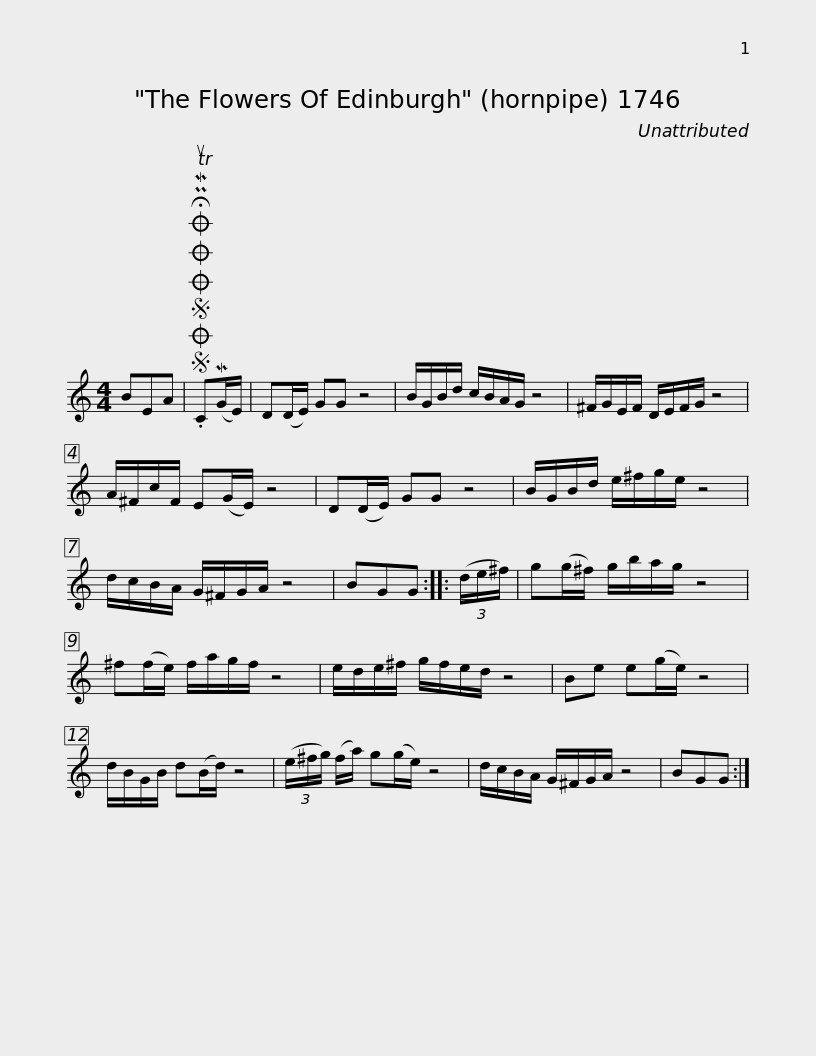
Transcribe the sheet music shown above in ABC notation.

X:1
L:1/8
M:4/4
I:linebreak $
K:C
V:1 treble
V:1
 BEA |SOSOOO .!fermata!PMTuC(MG/E/) | D(D/E/) GG z4 | B/G/B/d/ c/B/A/G/ z4 | ^F/G/E/F/ D/E/F/G/ z4 | %5
 A/^F/c/F/ E(G/E/) z4 | D(D/E/) GG z4 |$ B/G/B/d/ e/^f/g/e/ z4 | d/c/B/A/ G/^F/G/A/ z4 | BGG :: %10
 (3(d/e/^f/) | g(g/^f/) g/b/a/g/ z4 | ^f(f/e/) f/a/g/f/ z4 |$ e/d/e/^f/ g/f/e/d/ z4 | Be e(g/e/) z4 | %15
 d/B/G/B/ d(B/d/) z4 | (3(e/^f/g/) (f/a/) g(g/e/) z4 | d/c/B/A/ G/^F/G/A/ z4 | BGG :| %19
